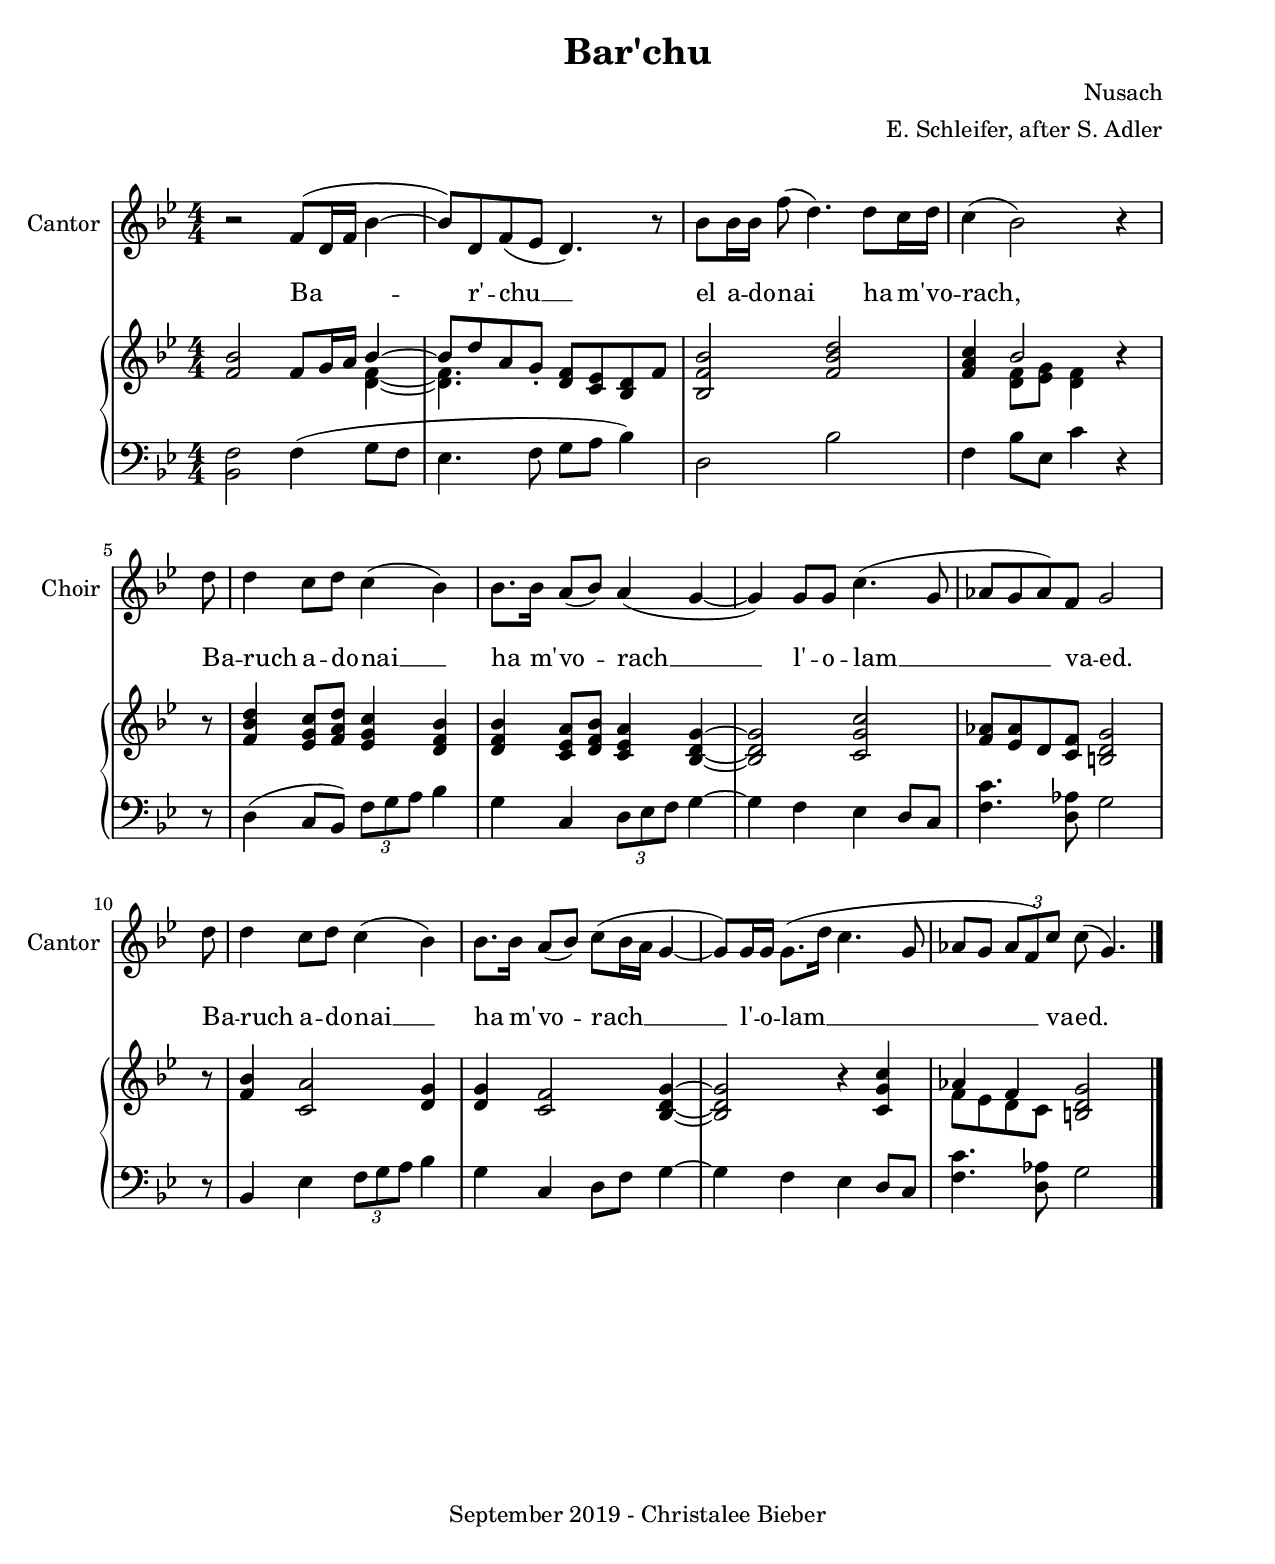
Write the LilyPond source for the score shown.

%{ TODO rewrite accompaniment with chords?  %}
%{ Christalee Bieber
cbieber@alum.mit.edu
September 2019 %}

\paper {
	system-system-spacing.minimum-distance = #8
	system-system-spacing.padding = #4
	markup-system-spacing.minimum-distance = #8
	markup-system-spacing.padding = #4
	markup-markup-spacing.minimum-distance = #8
	score-markup-spacing.padding = #4
	#(set-paper-size "letter")
	left-margin = 0.75\in
	right-margin = 0.75\in
	top-margin = 0.5\in
	bottom-margin = 0.5\in
	indent = #0
}

\header {
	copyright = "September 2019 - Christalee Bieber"
}

\layout {
  \context {
    \Lyrics
    \override VerticalAxisGroup.nonstaff-relatedstaff-spacing.padding = #2
		\override LyricText.self-alignment-X = #LEFT
  }
  \context {
    \Score
		\numericTimeSignature
    \override RehearsalMark.padding = #3
		\override RehearsalMark.self-alignment-X = #LEFT
		\override SystemStartBar.collapse-height = #4
		\override MetronomeMark.outside-staff-priority = #10000
		\override MetronomeMark.extra-offset = #'(-8 . 2)
  }
  \context {
    \ChordNames
    chordChanges = ##t
    \override ChordName.font-size = #-1
		\override VerticalAxisGroup.nonstaff-relatedstaff-spacing.padding = #2
  }
  \context {
    \Voice
    \override BreathingSign.Y-offset = #3.5
    \dynamicUp
		\override TextScript.staff-padding = #1
  }
	\context {
		\Staff
		\override InstrumentName.padding = #2
	}
}

\midi { \tempo 4 = 90 }

#(define-markup-list-command (cantor layout props text) (markup-list?)
	(interpret-markup-list layout props
		#{\markuplist {
			\hspace #6
			\box {
				\pad-markup #1 {
					\fontsize #2 {
						\wordwrap {
							{ \bold Cantor: } { #text }
						}
					}
				}
			}
		}
		#}
	)
)


\header {
	title = "Bar'chu"
	composer = "Nusach"
	arranger = "E. Schleifer, after S. Adler"
}

text = \lyricmode {
	Ba -- | r' -- chu __ | el a -- do -- nai ha m' -- vo -- | rach, Ba -- | ruch a -- do -- nai __ | ha m' -- vo -- rach __ | l' -- o -- lam __ | va -- ed. Ba -- | ruch a -- do -- nai __ | ha m' -- vo -- rach __ | l' -- o -- lam __ | va -- ed.
}

melody = \relative c' {
	\clef treble
	\key bes \major
	\time 4/4
	\override Staff.InstrumentName.padding = #0

	\set Staff.vocalName = #"Cantor"
	r2 f8( d16 f16 bes4~ | bes8) d, f( ees d4.) r8 | bes'8 bes16 bes16 f'8( d4.) d8 c16 d16 | c4( bes2) r4 | \break

	\set Staff.shortInstrumentName = #"Choir"
	\partial 8 d8 | d4 c8 d8 c4( bes4) | bes8. bes16 a8( bes8) a4( g4~ | g4) g8 g8 c4.( g8 | aes8 g aes) f g2 | \break

	\set Staff.shortInstrumentName = #"Cantor"
	\partial 8 d'8 | d4 c8 d8 c4( bes4) | bes8. bes16 a8( bes8) c8( bes16 a16 g4~ | g8) g16 g16 g8.( d'16 c4. g8 | aes8 g \tuplet 3/2 { aes f) c' } c( g4.) \bar "|."
}

treble = \relative c' {
	\clef treble
	\key bes \major
	\time 4/4

	<f bes>2 f8 g16 a
	<<
	{ \voiceOne bes4~ | bes8 d a }
	\new Voice { \voiceTwo <d, f>4~ | <d f>4. }
	>>
	\oneVoice
	g8-. <d f> <c ees> <bes d> f' | <bes f bes,>2 <f bes d> | <f a c>4
	<<
	{ \voiceOne bes2 }
	\new Voice { \voiceTwo <d, f>8 <ees g> <d f>4 }
	>>
	\oneVoice
	r4 | \break

	\partial 8 r8 | <f bes d>4 <ees g c>8 <f a d> <ees g c>4 <d f bes> | <d f bes> <c ees a>8 <d f bes> <c ees a>4 <bes d g>~ | <bes d g>2 <c' g c,> | <f, aes>8 <ees aes> d <c f> <b d g>2 | \break

	\partial 8 r8 | <f' bes>4 <c a'>2 <d g>4 | <d g> <c f>2 <bes d g>4~ | <bes d g>2 r4 <c g' c>4 |
	<<
	{ \voiceOne aes'4 f4 }
	\new Voice { \voiceTwo f8 ees d c }
	>>
	\oneVoice
	<b d g>2 |
}

bass = \relative c' {
	\clef bass
	\key bes \major
	\time 4/4

	<bes, f'>2 f'4( g8 f | ees4. f8 g a bes4) | d,2 bes' | f4 bes8 ees, c'4 r4 |

	\partial 8 r8 | d,4( c8 bes) \tuplet 3/2 { f' g a } bes4 | g4 c, \tuplet 3/2 { d8 ees f } g4~ | g4 f ees d8 c | <c' f,>4. <aes d,>8 g2 |

	\partial 8 r8 | bes,4 ees \tuplet 3/2 { f8 g a } bes4 | g c, d8 f g4~ | g f ees d8 c | <c' f,> 4. <aes d,>8 g2 |
}

\score {
	<<
	\new Voice = "one" { \melody }
	\new Lyrics \lyricsto "one" { \text }
	\new PianoStaff
		<<
		\new Staff \treble
		\new Staff \bass
		>>
	>>

	\layout { }
	\midi { }
}
